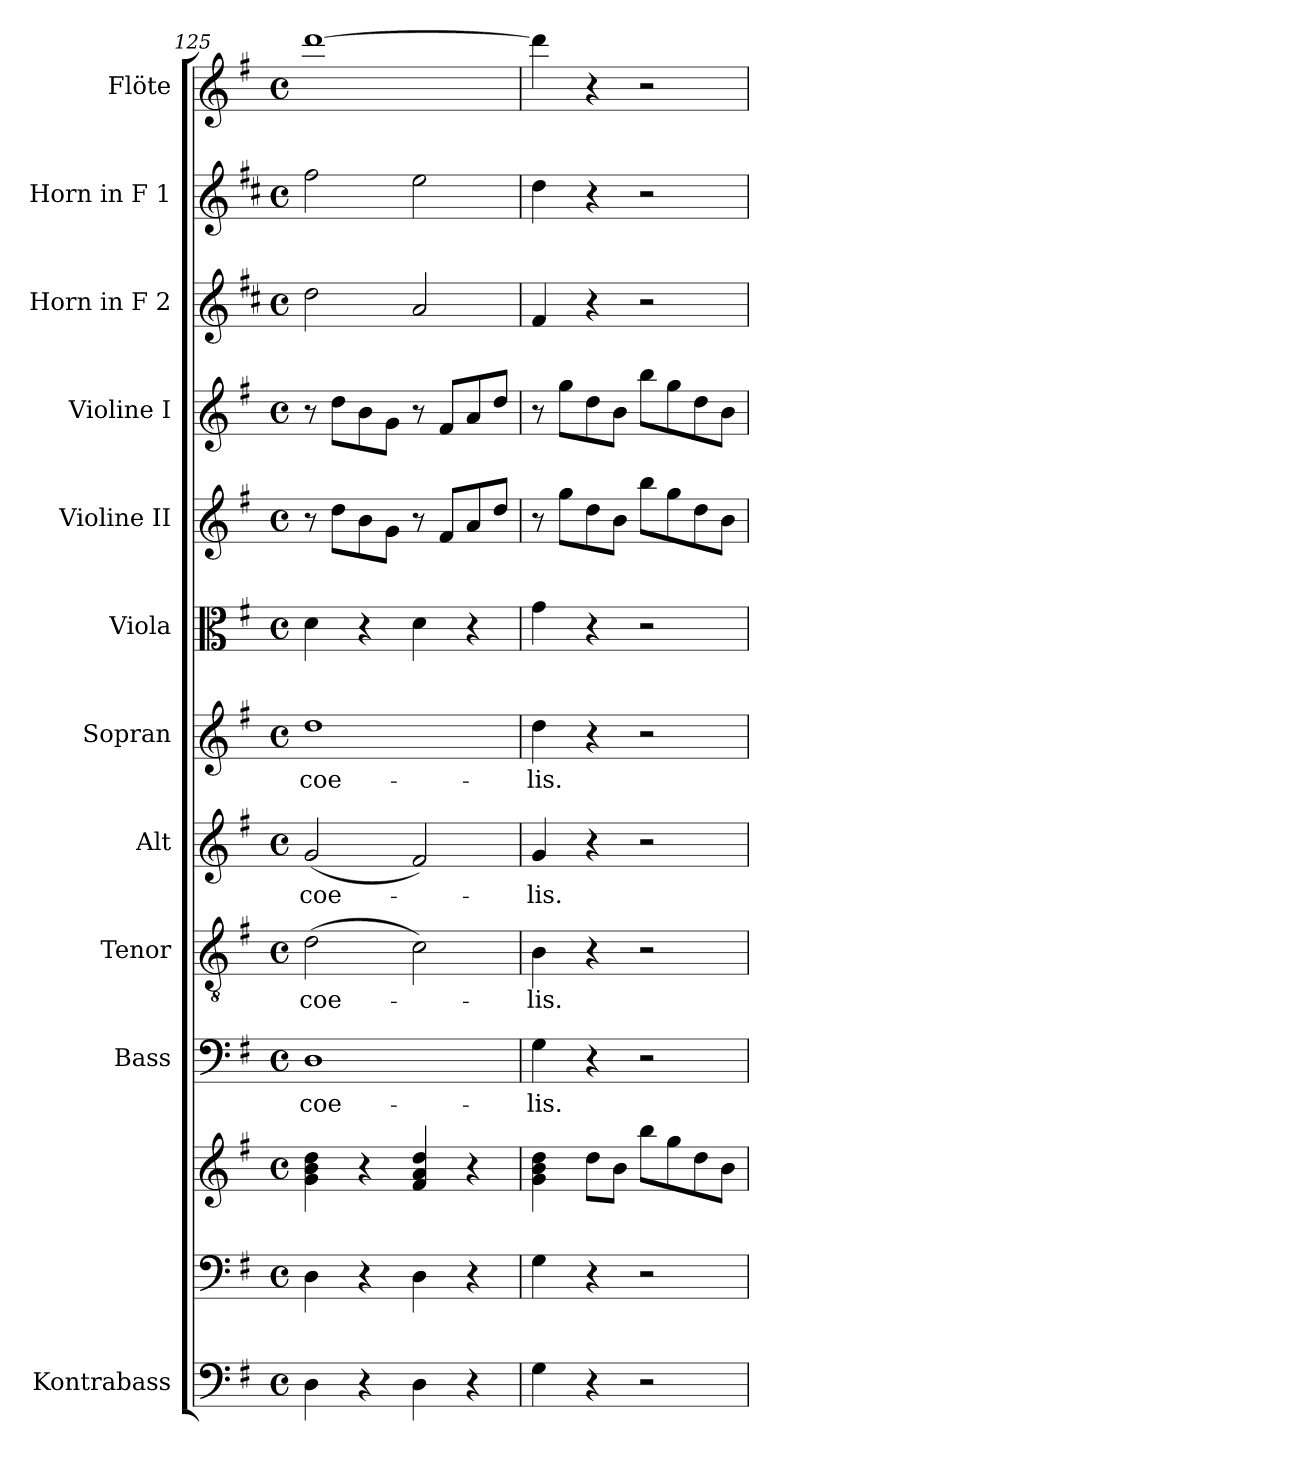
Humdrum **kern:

**kern	**kern	**kern	**kern	**text	**kern	**text	**kern	**text	**kern	**text	**kern	**kern	**kern	**kern	**kern	**kern
*part12	*part11	*part11	*part10	*part10	*part9	*part9	*part8	*part8	*part7	*part7	*part6	*part5	*part4	*part3	*part2	*part1
*staff13	*staff12	*staff11	*staff10	*staff10	*staff9	*staff9	*staff8	*staff8	*staff7	*staff7	*staff6	*staff5	*staff4	*staff3	*staff2	*staff1
*I"Kontrabass	*	*	*I"Bass	*	*I"Tenor	*	*I"Alt	*	*I"Sopran	*	*I"Viola	*I"Violine II	*I"Violine I	*I"Horn in F 2	*I"Horn in F 1	*I"Flöte
*I'Kb.	*	*	*I'B.	*	*I'T.	*	*I'A.	*	*I'S.	*	*I'Vla.	*I'Vl. II	*I'Vl. I	*	*	*I'Fl.
*clefF4	*clefF4	*clefG2	*clefF4	*	*clefGv2	*	*clefG2	*	*clefG2	*	*clefC3	*clefG2	*clefG2	*clefG2	*clefG2	*clefG2
*ITrd7c12	*	*	*	*	*	*	*	*	*	*	*	*	*	*ITrd4c7	*ITrd4c7	*
*k[f#]	*k[f#]	*k[f#]	*k[f#]	*	*k[f#]	*	*k[f#]	*	*k[f#]	*	*k[f#]	*k[f#]	*k[f#]	*k[f#]	*k[f#]	*k[f#]
*G:	*G:	*G:	*G:	*	*G:	*	*G:	*	*G:	*	*G:	*G:	*G:	*G:	*G:	*G:
*M4/4	*M4/4	*M4/4	*M4/4	*	*M4/4	*	*M4/4	*	*M4/4	*	*M4/4	*M4/4	*M4/4	*M4/4	*M4/4	*M4/4
*met(c)	*met(c)	*met(c)	*met(c)	*	*met(c)	*	*met(c)	*	*met(c)	*	*met(c)	*met(c)	*met(c)	*met(c)	*met(c)	*met(c)
=125	=125	=125	=125	=125	=125	=125	=125	=125	=125	=125	=125	=125	=125	=125	=125	=125
!	!	!	!	!LO:LY:b	!	!LO:LY:b	!	!LO:LY:b	!	!LO:LY:b	!	!	!	!	!	!
4DD\	4D\	4g\ 4b\ 4dd\	1D	coe-	(>2d\	coe-	(<2g/	coe-	1dd	coe-	4d\	8r	8r	2g\	2b\	[1ddd
.	.	.	.	.	.	.	.	.	.	.	.	8dd\L	8dd\L	.	.	.
4r	4r	4r	.	.	.	.	.	.	.	.	4r	8b\	8b\	.	.	.
.	.	.	.	.	.	.	.	.	.	.	.	8g\J	8g\J	.	.	.
4DD\	4D\	4f#/ 4a/ 4dd/	.	.	2c\)	.	2f#/)	.	.	.	4d\	8r	8r	2d/	2a\	.
.	.	.	.	.	.	.	.	.	.	.	.	8f#/L	8f#/L	.	.	.
4r	4r	4r	.	.	.	.	.	.	.	.	4r	8a/	8a/	.	.	.
.	.	.	.	.	.	.	.	.	.	.	.	8dd/J	8dd/J	.	.	.
!!LO:PB:g=z
=126	=126	=126	=126	=126	=126	=126	=126	=126	=126	=126	=126	=126	=126	=126	=126	=126
!	!	!	!	!LO:LY:b	!	!LO:LY:b	!	!LO:LY:b	!	!LO:LY:b	!	!	!	!	!	!
4GG\	4G\	4g\ 4b\ 4dd\	4G\	-lis.	4B\	-lis.	4g/	-lis.	4dd\	-lis.	4g\	8r	8r	4B/	4g\	4ddd\]
.	.	.	.	.	.	.	.	.	.	.	.	8gg\L	8gg\L	.	.	.
4r	4r	8dd\L	4r	.	4r	.	4r	.	4r	.	4r	8dd\	8dd\	4r	4r	4r
.	.	8b\J	.	.	.	.	.	.	.	.	.	8b\J	8b\J	.	.	.
2r	2r	8bb\L	2r	.	2r	.	2r	.	2r	.	2r	8bb\L	8bb\L	2r	2r	2r
.	.	8gg\	.	.	.	.	.	.	.	.	.	8gg\	8gg\	.	.	.
.	.	8dd\	.	.	.	.	.	.	.	.	.	8dd\	8dd\	.	.	.
.	.	8b\J	.	.	.	.	.	.	.	.	.	8b\J	8b\J	.	.	.
=	=	=	=	=	=	=	=	=	=	=	=	=	=	=	=	=
*-	*-	*-	*-	*-	*-	*-	*-	*-	*-	*-	*-	*-	*-	*-	*-	*-
